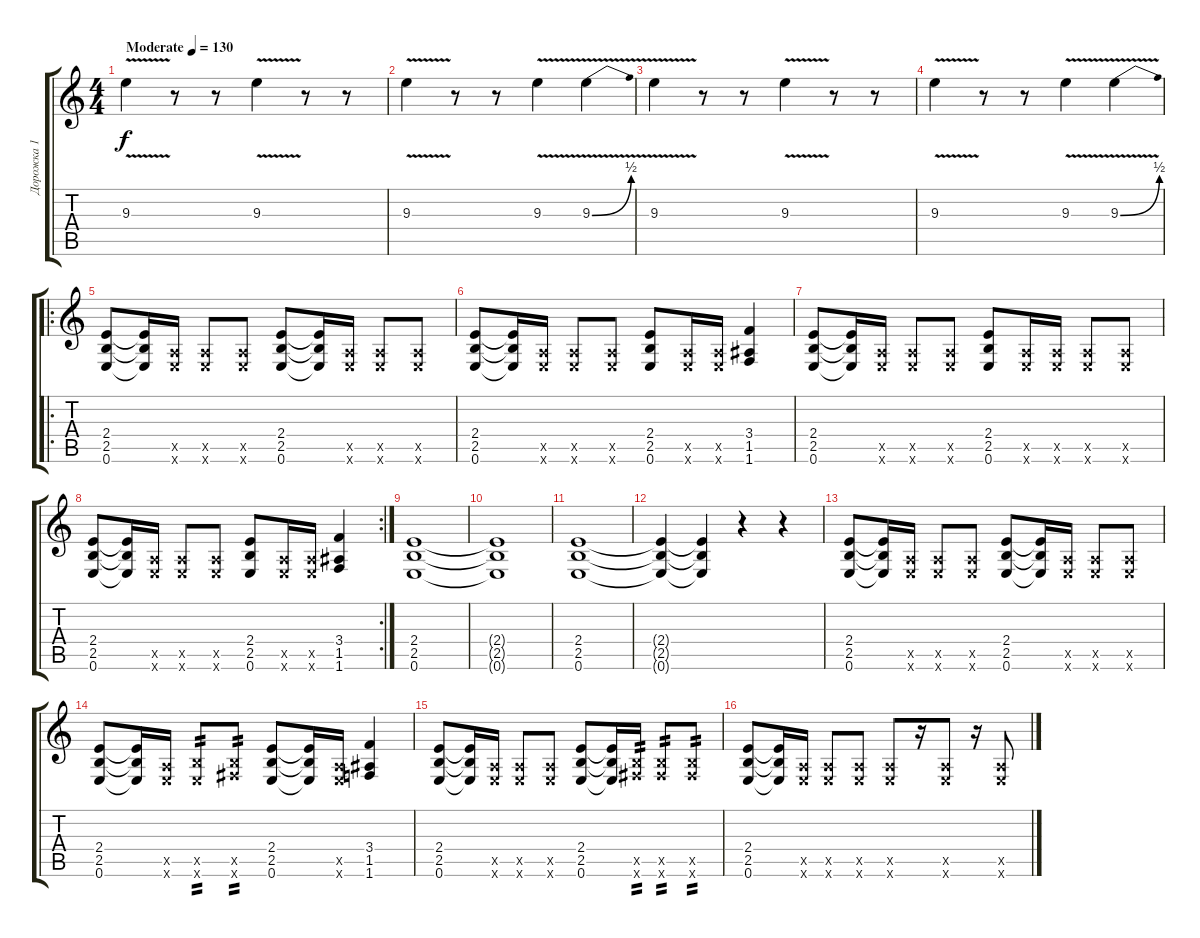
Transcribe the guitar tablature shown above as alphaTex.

\track ("Дорожка 1" "Дорожка 1") {instrument distortionguitar}
\staff {score tabs}
\tuning (E4 B3 G3 D3 A2 E2) {hide}
\ts (4 4)
\tempo (130 "Moderate")
\clef g2
\ks c
9.3{v}.4{dy f instrument electricguitarclean} r.8 r.8 9.3{v}.4 r.8 r.8 |
9.3{v}.4 r.8 r.8 9.3{v}.4 9.3{be (bend 0 0 60 2) v}.4 |
9.3{v}.4 r.8 r.8 9.3{v}.4 r.8 r.8 |
9.3{v}.4 r.8 r.8 9.3{v}.4 9.3{be (bend 0 0 60 2) v}.4 |
\ro
(2.4 2.5 0.6).8{instrument distortionguitar} (2.4{t} 2.5{t} 0.6{t}).16 (0.5{x} 0.6{x}).16 (0.5{x} 0.6{x}).8 (0.5{x} 0.6{x}).8 (2.4 2.5 0.6).8 (2.4{t} 2.5{t} 0.6{t}).16 (0.5{x} 0.6{x}).16 (0.5{x} 0.6{x}).8 (0.5{x} 0.6{x}).8 |
(2.4 2.5 0.6).8 (2.4{t} 2.5{t} 0.6{t}).16 (0.5{x} 0.6{x}).16 (0.5{x} 0.6{x}).8 (0.5{x} 0.6{x}).8 (2.4 2.5 0.6).8 (0.5{x} 0.6{x}).16 (0.5{x} 0.6{x}).16 (3.4 1.5 1.6).4 |
(2.4 2.5 0.6).8 (2.4{t} 2.5{t} 0.6{t}).16 (0.5{x} 0.6{x}).16 (0.5{x} 0.6{x}).8 (0.5{x} 0.6{x}).8 (2.4 2.5 0.6).8 (0.5{x} 0.6{x}).16 (0.5{x} 0.6{x}).16 (0.5{x} 0.6{x}).8 (0.5{x} 0.6{x}).8 |
\rc 2
(2.4 2.5 0.6).8 (2.4{t} 2.5{t} 0.6{t}).16 (0.5{x} 0.6{x}).16 (0.5{x} 0.6{x}).8 (0.5{x} 0.6{x}).8 (2.4 2.5 0.6).8 (0.5{x} 0.6{x}).16 (0.5{x} 0.6{x}).16 (3.4 1.5 1.6).4 |
(2.4 2.5 0.6).1 |
(2.4{t} 2.5{t} 0.6{t}).1 |
(2.4 2.5 0.6).1 |
(2.4{t} 2.5{t} 0.6{t}).4 (2.4{t} 2.5{t} 0.6{t}).4 r.4 r.4 |
(2.4 2.5 0.6).8 (2.4{t} 2.5{t} 0.6{t}).16 (0.5{x} 0.6{x}).16 (0.5{x} 0.6{x}).8 (0.5{x} 0.6{x}).8 (2.4 2.5 0.6).8 (2.4{t} 2.5{t} 0.6{t}).16 (0.5{x} 0.6{x}).16 (0.5{x} 0.6{x}).8 (0.5{x} 0.6{x}).8 |
(2.4 2.5 0.6).8 (2.4{t} 2.5{t} 0.6{t}).16 (0.5{x} 0.6{x}).16 (2.5{x} 0.6{x}).8{tp 2} (2.5{x} 2.6{x}).8{tp 2} (2.4 2.5 0.6).8 (2.4{t} 2.5{t} 0.6{t}).16 (0.5{x} 0.6{x}).16 (3.4 1.5 1.6).4 |
(2.4 2.5 0.6).8 (2.4{t} 2.5{t} 0.6{t}).16 (0.5{x} 0.6{x}).16 (0.5{x} 0.6{x}).8 (0.5{x} 0.6{x}).8 (2.4 2.5 0.6).8 (2.4{t} 2.5{t} 0.6{t}).16 (2.5{x} 2.6{x}).16{tp 2} (2.5{x} 2.6{x}).8{tp 2} (2.5{x} 2.6{x}).8{tp 2} |
(2.4 2.5 0.6).8 (2.4{t} 2.5{t} 0.6{t}).16 (0.5{x} 0.6{x}).16 (0.5{x} 0.6{x}).8 (0.5{x} 0.6{x}).8 (0.5{x} 0.6{x}).8 r.16 (0.5{x} 0.6{x}).8 r.16 (0.5{x} 0.6{x}).8
